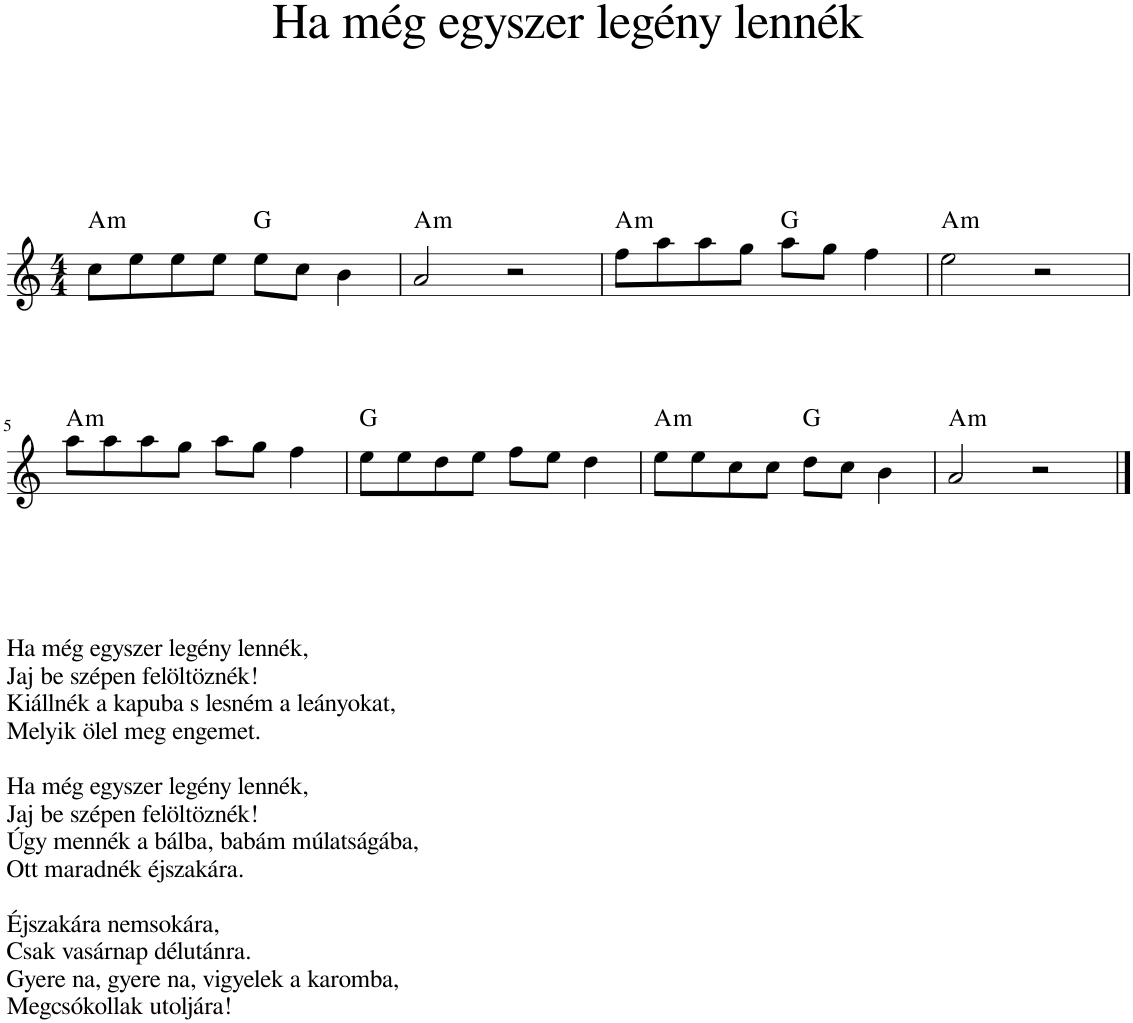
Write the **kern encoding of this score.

**kern	**harte
*part1	*part1
*staff1	*
*I"Piano	*
*I'Pno.	*
*clefG2	*
*k[]	*
*M4/4	*
=1	=1
!	!LO:H:kt=m
8cc\L	A:min
8ee\	.
8ee\	.
8ee\J	.
8ee\L	G:maj
8cc\J	.
4b\	.
=2	=2
!	!LO:H:kt=m
2a/	A:min
2r	.
=3	=3
!	!LO:H:kt=m
8ff\L	A:min
8aa\	.
8aa\	.
8gg\J	.
8aa\L	G:maj
8gg\J	.
4ff\	.
=4	=4
!	!LO:H:kt=m
2ee\	A:min
2r	.
!!LO:LB:g=z
=5	=5
!LO:TX:b:t=Ha még egyszer legény lennék,	!
!LO:TX:b:t=Jaj be szépen felöltöznék!	!
!LO:TX:b:t=Kiállnék a kapuba s lesném a leányokat,	!
!LO:TX:b:t=Melyik ölel meg engemet.	!
!LO:TX:b:t=Ha még egyszer legény lennék,	!
!LO:TX:b:t=Jaj be szépen felöltöznék!	!
!LO:TX:b:t=Úgy mennék a bálba, babám múlatságába,	!
!LO:TX:b:t=Ott maradnék éjszakára.	!
!LO:TX:b:t=Éjszakára nemsokára,	!
!LO:TX:b:t=Csak vasárnap délutánra.	!
!LO:TX:b:t=Gyere na, gyere na, vigyelek a karomba,	!
!LO:TX:b:t=Megcsókollak utoljára!	!LO:H:kt=m
8aa\L	A:min
8aa\	.
8aa\	.
8gg\J	.
8aa\L	.
8gg\J	.
4ff\	.
=6	=6
8ee\L	G:maj
8ee\	.
8dd\	.
8ee\J	.
8ff\L	.
8ee\J	.
4dd\	.
=7	=7
!	!LO:H:kt=m
8ee\L	A:min
8ee\	.
8cc\	.
8cc\J	.
8dd\L	G:maj
8cc\J	.
4b\	.
=8	=8
!	!LO:H:kt=m
2a/	A:min
2r	.
==	==
*-	*-
